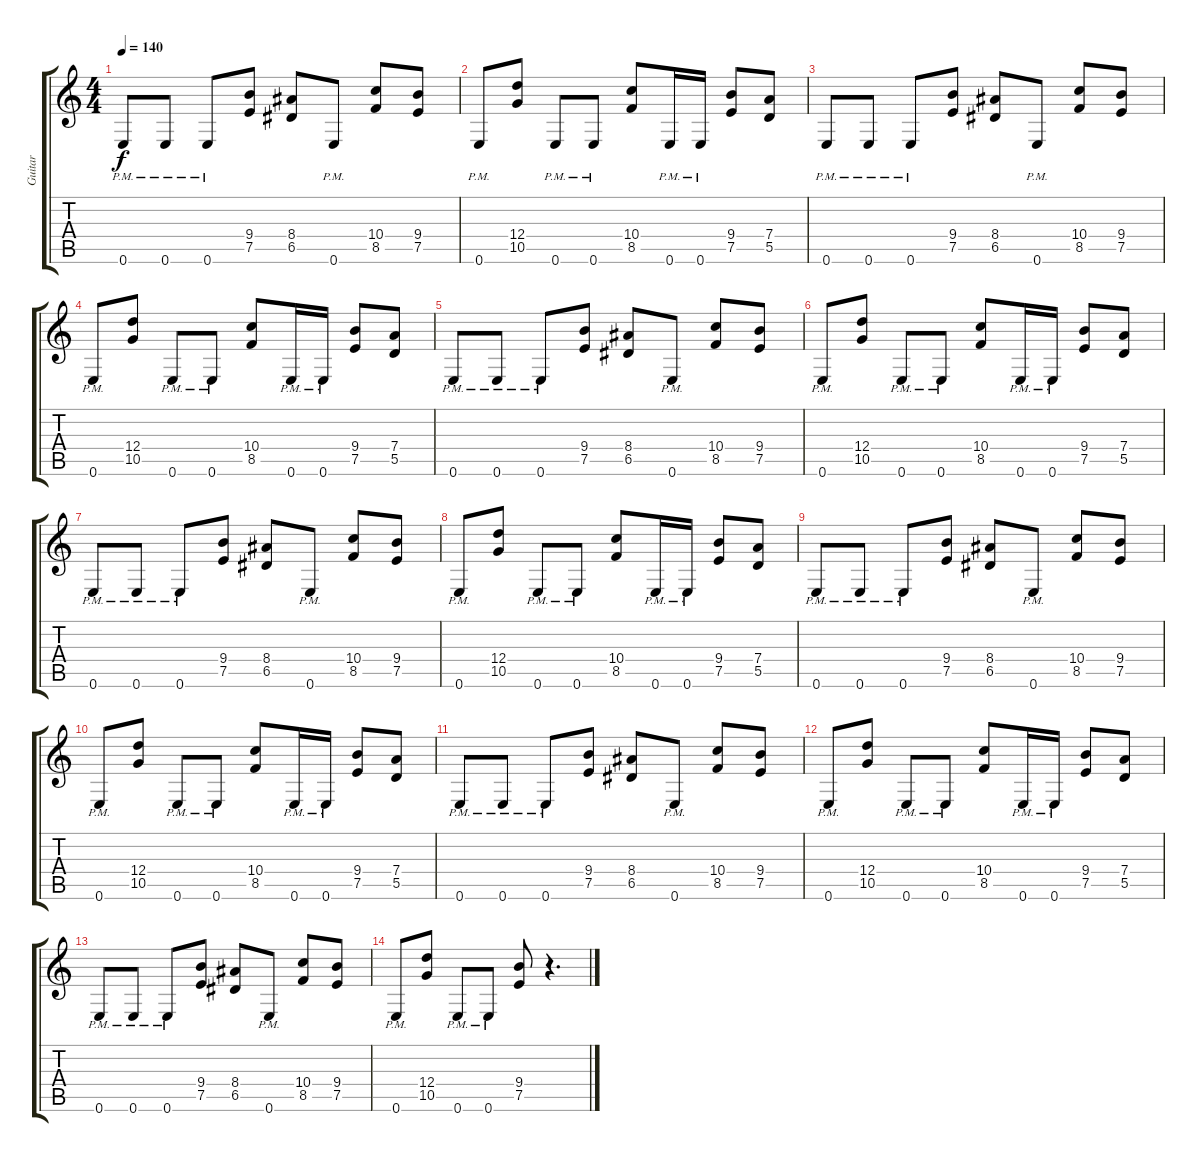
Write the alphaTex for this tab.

\track ("Guitar" "Guitar") {instrument distortionguitar}
\staff {score tabs}
\tuning (E4 B3 G3 D3 A2 E2) {hide}
\ts (4 4)
\tempo 140
\clef g2
\ks c
0.6{pm}.8{dy f} 0.6{pm}.8 0.6{pm}.8 (9.4 7.5).8 (8.4 6.5).8 0.6{pm}.8 (10.4 8.5).8 (9.4 7.5).8 |
0.6{pm}.8 (12.4 10.5).8 0.6{pm}.8 0.6{pm}.8 (10.4 8.5).8 0.6{pm}.16 0.6{pm}.16 (9.4 7.5).8 (7.4 5.5).8 |
0.6{pm}.8 0.6{pm}.8 0.6{pm}.8 (9.4 7.5).8 (8.4 6.5).8 0.6{pm}.8 (10.4 8.5).8 (9.4 7.5).8 |
0.6{pm}.8 (12.4 10.5).8 0.6{pm}.8 0.6{pm}.8 (10.4 8.5).8 0.6{pm}.16 0.6{pm}.16 (9.4 7.5).8 (7.4 5.5).8 |
0.6{pm}.8 0.6{pm}.8 0.6{pm}.8 (9.4 7.5).8 (8.4 6.5).8 0.6{pm}.8 (10.4 8.5).8 (9.4 7.5).8 |
0.6{pm}.8 (12.4 10.5).8 0.6{pm}.8 0.6{pm}.8 (10.4 8.5).8 0.6{pm}.16 0.6{pm}.16 (9.4 7.5).8 (7.4 5.5).8 |
0.6{pm}.8 0.6{pm}.8 0.6{pm}.8 (9.4 7.5).8 (8.4 6.5).8 0.6{pm}.8 (10.4 8.5).8 (9.4 7.5).8 |
0.6{pm}.8 (12.4 10.5).8 0.6{pm}.8 0.6{pm}.8 (10.4 8.5).8 0.6{pm}.16 0.6{pm}.16 (9.4 7.5).8 (7.4 5.5).8 |
0.6{pm}.8 0.6{pm}.8 0.6{pm}.8 (9.4 7.5).8 (8.4 6.5).8 0.6{pm}.8 (10.4 8.5).8 (9.4 7.5).8 |
0.6{pm}.8 (12.4 10.5).8 0.6{pm}.8 0.6{pm}.8 (10.4 8.5).8 0.6{pm}.16 0.6{pm}.16 (9.4 7.5).8 (7.4 5.5).8 |
0.6{pm}.8 0.6{pm}.8 0.6{pm}.8 (9.4 7.5).8 (8.4 6.5).8 0.6{pm}.8 (10.4 8.5).8 (9.4 7.5).8 |
0.6{pm}.8 (12.4 10.5).8 0.6{pm}.8 0.6{pm}.8 (10.4 8.5).8 0.6{pm}.16 0.6{pm}.16 (9.4 7.5).8 (7.4 5.5).8 |
0.6{pm}.8 0.6{pm}.8 0.6{pm}.8 (9.4 7.5).8 (8.4 6.5).8 0.6{pm}.8 (10.4 8.5).8 (9.4 7.5).8 |
0.6{pm}.8 (12.4 10.5).8 0.6{pm}.8 0.6{pm}.8 (9.4 7.5).8 r.4{d}
